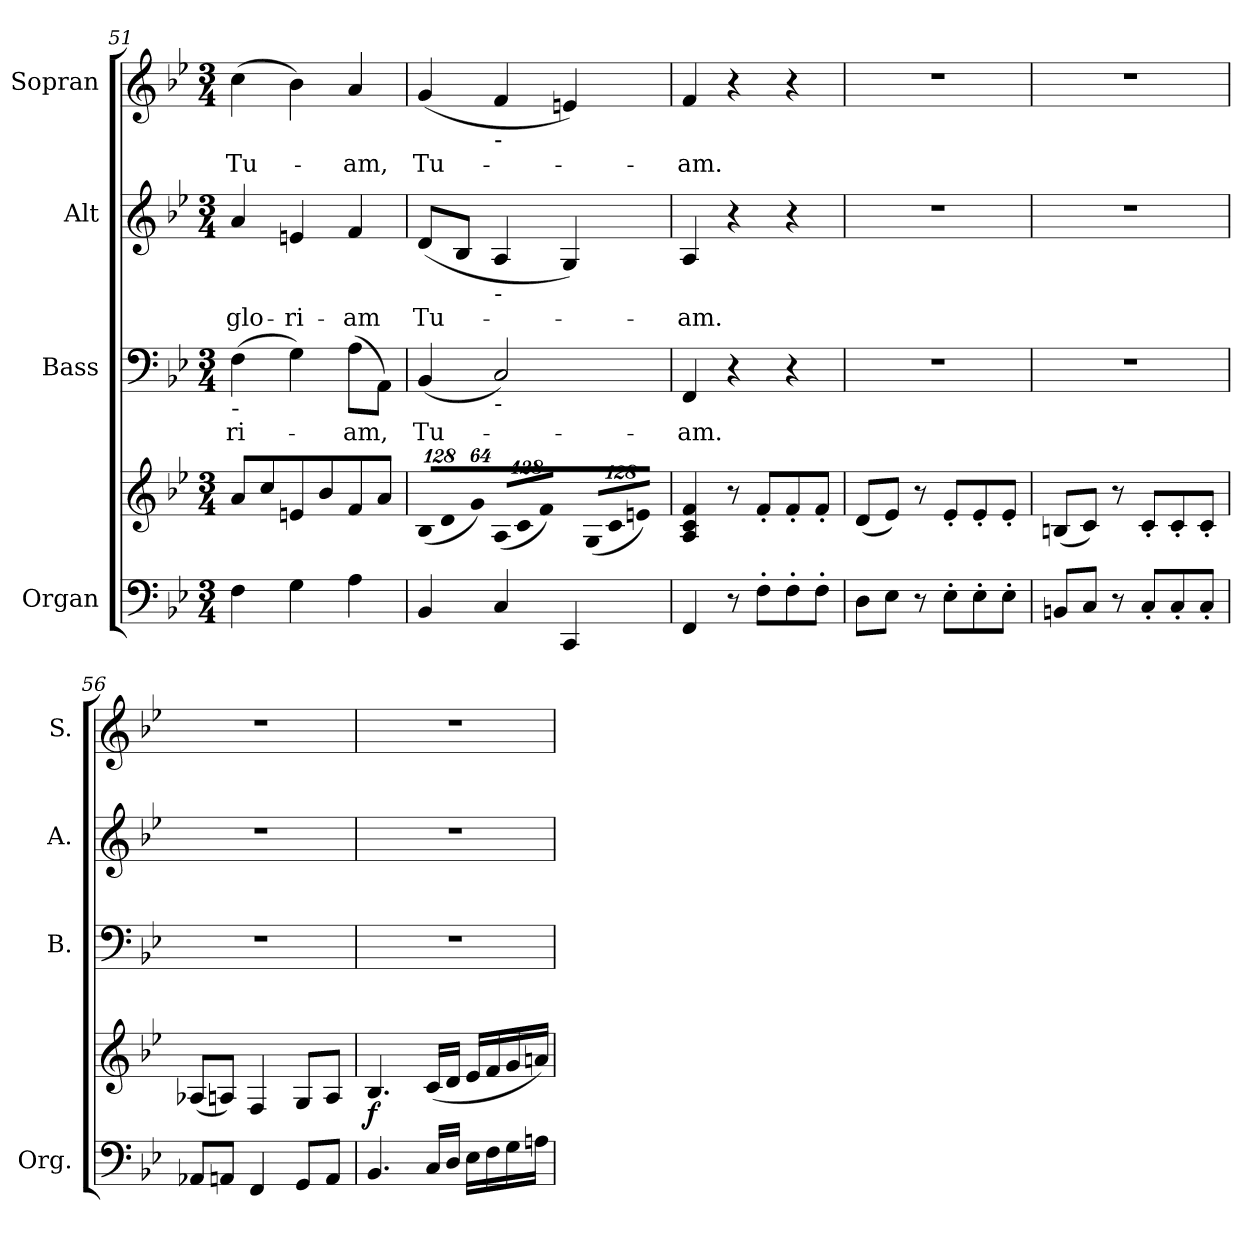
**kern	**kern	**dynam	**kern	**text	**kern	**text	**kern	**text
*part4	*part4	*part4	*part3	*part3	*part2	*part2	*part1	*part1
*staff5	*staff4	*staff4/5	*staff3	*staff3	*staff2	*staff2	*staff1	*staff1
*I"Organ	*	*	*I"Bass	*	*I"Alt	*	*I"Sopran	*
*I'Org.	*	*	*I'B.	*	*I'A.	*	*I'S.	*
!!LO:LB:g=z
*clefF4	*clefG2	*	*clefF4	*	*clefG2	*	*clefG2	*
*k[b-e-]	*k[b-e-]	*	*k[b-e-]	*	*k[b-e-]	*	*k[b-e-]	*
*B-:	*B-:	*	*B-:	*	*B-:	*	*B-:	*
*M3/4	*M3/4	*	*M3/4	*	*M3/4	*	*M3/4	*
=51	=51	=51	=51	=51	=51	=51	=51	=51
!	!	!	!	!LO:LY:b:color=#000000	!	!	!	!
!	!	!	!	!	!	!LO:LY:b:color=#000000	!	!
!	!	!	!LO:TX:b:t=-	!	!	!	!	!
!	!	!	!	!	!	!	!	!LO:LY:b:color=#000000
4Fi\	8ai/L	.	(4Fi\	ri-	4ai/	glo-	(4cci\	Tu-
.	8cci/	.	.	.	.	.	.	.
!	!	!	!	!	!	!LO:LY:b:color=#000000	!	!
4Gi\	8eni/	.	4Gi\)	.	4eni/	-ri-	4b-i\)	.
.	8b-i/	.	.	.	.	.	.	.
!	!	!	!	!LO:LY:b:color=#000000	!	!	!	!
!	!	!	!	!	!	!LO:LY:b:color=#000000	!	!
!	!	!	!	!	!	!	!	!LO:LY:b:color=#000000
4Ai\	8fi/	.	(8Ai\L	-am,	4fi/	-am	4ai/	-am,
.	8ai/J	.	8AAi\J)	.	.	.	.	.
=52	=52	=52	=52	=52	=52	=52	=52	=52
*	*Xbrackettup	*	*	*	*	*	*	*
!	!LO:N:vis=8	!	!	!	!	!	!	!
!	!	!	!	!LO:LY:b:color=#000000	!	!	!	!
!	!	!	!	!	!	!LO:LY:b:color=#000000	!	!
!	!	!	!	!	!	!	!	!LO:LY:b:color=#000000
4BB-i/	(1024%85B-i/L	.	(4BB-i/	Tu-	(8di/L	Tu-	(4gi/	Tu-
!	!LO:N:vis=8	!	!	!	!	!	!	!
.	1024%85di/	.	.	.	.	.	.	.
.	.	.	.	.	8B-i/J	.	.	.
!	!LO:N:vis=8	!	!	!	!	!	!	!
.	512%43gi/J)	.	.	.	.	.	.	.
!	!	!	!	!	!	!	!LO:TX:b:t=-	!
!	!	!	!	!	!LO:TX:b:t=-	!	!	!
!	!	!	!LO:TX:b:t=-	!	!	!	!	!
!	!LO:N:vis=8	!	!	!	!	!	!	!
4Ci/	(1024%85Ai/L	.	2Ci/)	.	4Ai/	.	4fi/	.
!	!LO:N:vis=8	!	!	!	!	!	!	!
.	1024%85ci/	.	.	.	.	.	.	.
!	!LO:N:vis=8	!	!	!	!	!	!	!
.	512%43fi/J)	.	.	.	.	.	.	.
!	!LO:N:vis=8	!	!	!	!	!	!	!
4CCi/	(1024%85Gi/L	.	.	.	4Gi/)	.	4eni/)	.
!	!LO:N:vis=8	!	!	!	!	!	!	!
.	1024%85ci/	.	.	.	.	.	.	.
!	!LO:N:vis=8	!	!	!	!	!	!	!
.	512%43eni/J)	.	.	.	.	.	.	.
=53	=53	=53	=53	=53	=53	=53	=53	=53
!	!	!	!	!LO:LY:b:color=#000000	!	!	!	!
!	!	!	!	!	!	!LO:LY:b:color=#000000	!	!
!	!	!	!	!	!	!	!	!LO:LY:b:color=#000000
4FFi/	4Ai/ 4ci 4fi	.	4FFi/	-am.	4Ai/	-am.	4fi/	-am.
8r	8r	.	4r	.	4r	.	4r	.
8F'i\L	8f'i/L	.	.	.	.	.	.	.
8F'i\	8f'i/	.	4r	.	4r	.	4r	.
8F'i\J	8f'i/J	.	.	.	.	.	.	.
=54	=54	=54	=54	=54	=54	=54	=54	=54
!	!	!	!LO:N:vis=1	!	!LO:N:vis=1	!	!LO:N:vis=1	!
8Di\L	(8di/L	.	2.r	.	2.r	.	2.r	.
8E-i\J	8e-i/J)	.	.	.	.	.	.	.
8r	8r	.	.	.	.	.	.	.
8E-'i\L	8e-'i/L	.	.	.	.	.	.	.
8E-'i\	8e-'i/	.	.	.	.	.	.	.
8E-'i\J	8e-'i/J	.	.	.	.	.	.	.
=55	=55	=55	=55	=55	=55	=55	=55	=55
!	!	!	!LO:N:vis=1	!	!LO:N:vis=1	!	!LO:N:vis=1	!
8BBni/L	(8Bni/L	.	2.r	.	2.r	.	2.r	.
8Ci/J	8ci/J)	.	.	.	.	.	.	.
8r	8r	.	.	.	.	.	.	.
8C'i/L	8c'i/L	.	.	.	.	.	.	.
8C'i/	8c'i/	.	.	.	.	.	.	.
8C'i/J	8c'i/J	.	.	.	.	.	.	.
=56	=56	=56	=56	=56	=56	=56	=56	=56
!	!	!	!LO:N:vis=1	!	!LO:N:vis=1	!	!LO:N:vis=1	!
8AA-Xi/L	(8A-Xi/L	.	2.r	.	2.r	.	2.r	.
8AAni/J	8Ani/J)	.	.	.	.	.	.	.
4FFi/	4Fi/	.	.	.	.	.	.	.
8GGi/L	8Gi/L	.	.	.	.	.	.	.
8AAi/J	8Ai/J	.	.	.	.	.	.	.
!!LO:PB:g=z
=57	=57	=57	=57	=57	=57	=57	=57	=57
!	!	!	!LO:N:vis=1	!	!LO:N:vis=1	!	!LO:N:vis=1	!
4.BB-i/	4.B-i/	f	2.r	.	2.r	.	2.r	.
16Ci/LL	(16ci/LL	.	.	.	.	.	.	.
16Di/JJ	16di/JJ	.	.	.	.	.	.	.
16E-i\LL	16e-i/LL	.	.	.	.	.	.	.
16Fi\	16fi/	.	.	.	.	.	.	.
16Gi\	16gi/	.	.	.	.	.	.	.
16Ani\JJ	16ani/JJ)	.	.	.	.	.	.	.
=	=	=	=	=	=	=	=	=
*-	*-	*-	*-	*-	*-	*-	*-	*-
